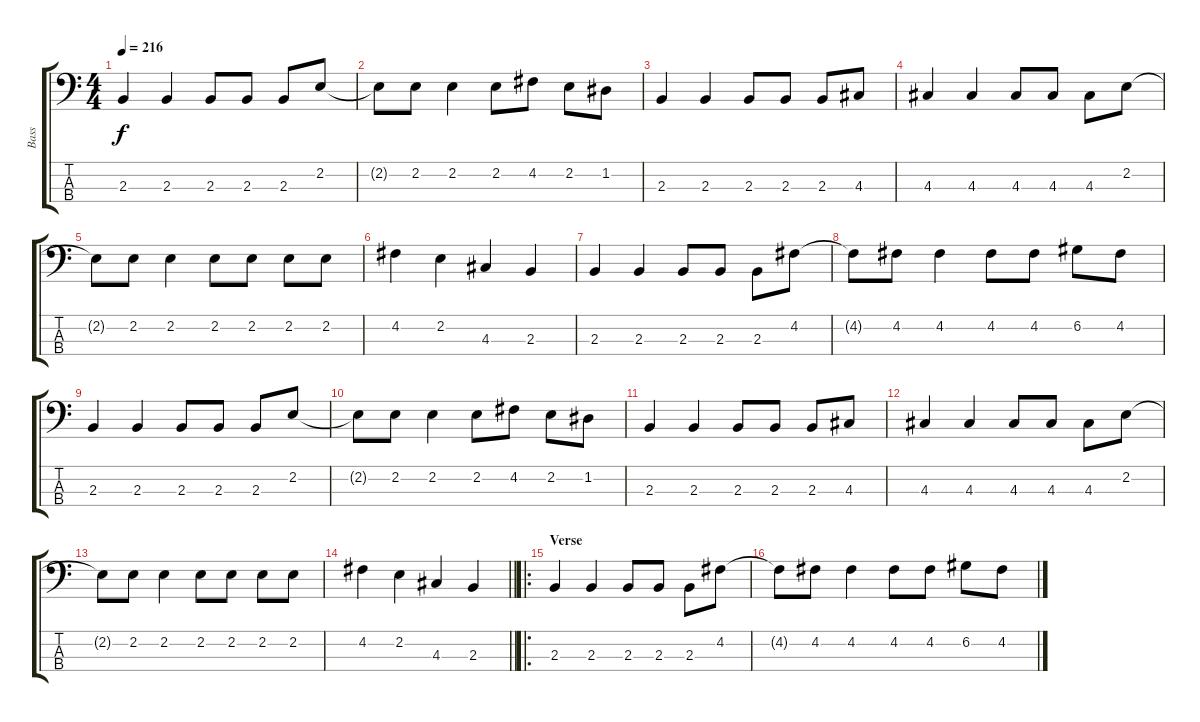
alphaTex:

\track ("Bass" "Bass") {instrument slapbass2}
\staff {score tabs}
\tuning (G2 D2 A1 E1) {hide}
\ts (4 4)
\tempo 216
\clef f4
\ks c
2.3.4{dy f} 2.3.4 2.3.8 2.3.8 2.3.8 2.2.8 |
2.2{t}.8 2.2.8 2.2.4 2.2.8 4.2.8 2.2.8 1.2.8 |
2.3.4 2.3.4 2.3.8 2.3.8 2.3.8 4.3.8 |
4.3.4 4.3.4 4.3.8 4.3.8 4.3.8 2.2.8 |
2.2{t}.8 2.2.8 2.2.4 2.2.8 2.2.8 2.2.8 2.2.8 |
4.2.4 2.2.4 4.3.4 2.3.4 |
2.3.4 2.3.4 2.3.8 2.3.8 2.3.8 4.2.8 |
4.2{t}.8 4.2.8 4.2.4 4.2.8 4.2.8 6.2.8 4.2.8 |
2.3.4 2.3.4 2.3.8 2.3.8 2.3.8 2.2.8 |
2.2{t}.8 2.2.8 2.2.4 2.2.8 4.2.8 2.2.8 1.2.8 |
2.3.4 2.3.4 2.3.8 2.3.8 2.3.8 4.3.8 |
4.3.4 4.3.4 4.3.8 4.3.8 4.3.8 2.2.8 |
2.2{t}.8 2.2.8 2.2.4 2.2.8 2.2.8 2.2.8 2.2.8 |
\barLineRight lightlight
4.2.4 2.2.4 4.3.4 2.3.4 |
\ro
\section ("" "Verse")
2.3.4 2.3.4 2.3.8 2.3.8 2.3.8 4.2.8 |
4.2{t}.8 4.2.8 4.2.4 4.2.8 4.2.8 6.2.8 4.2.8
